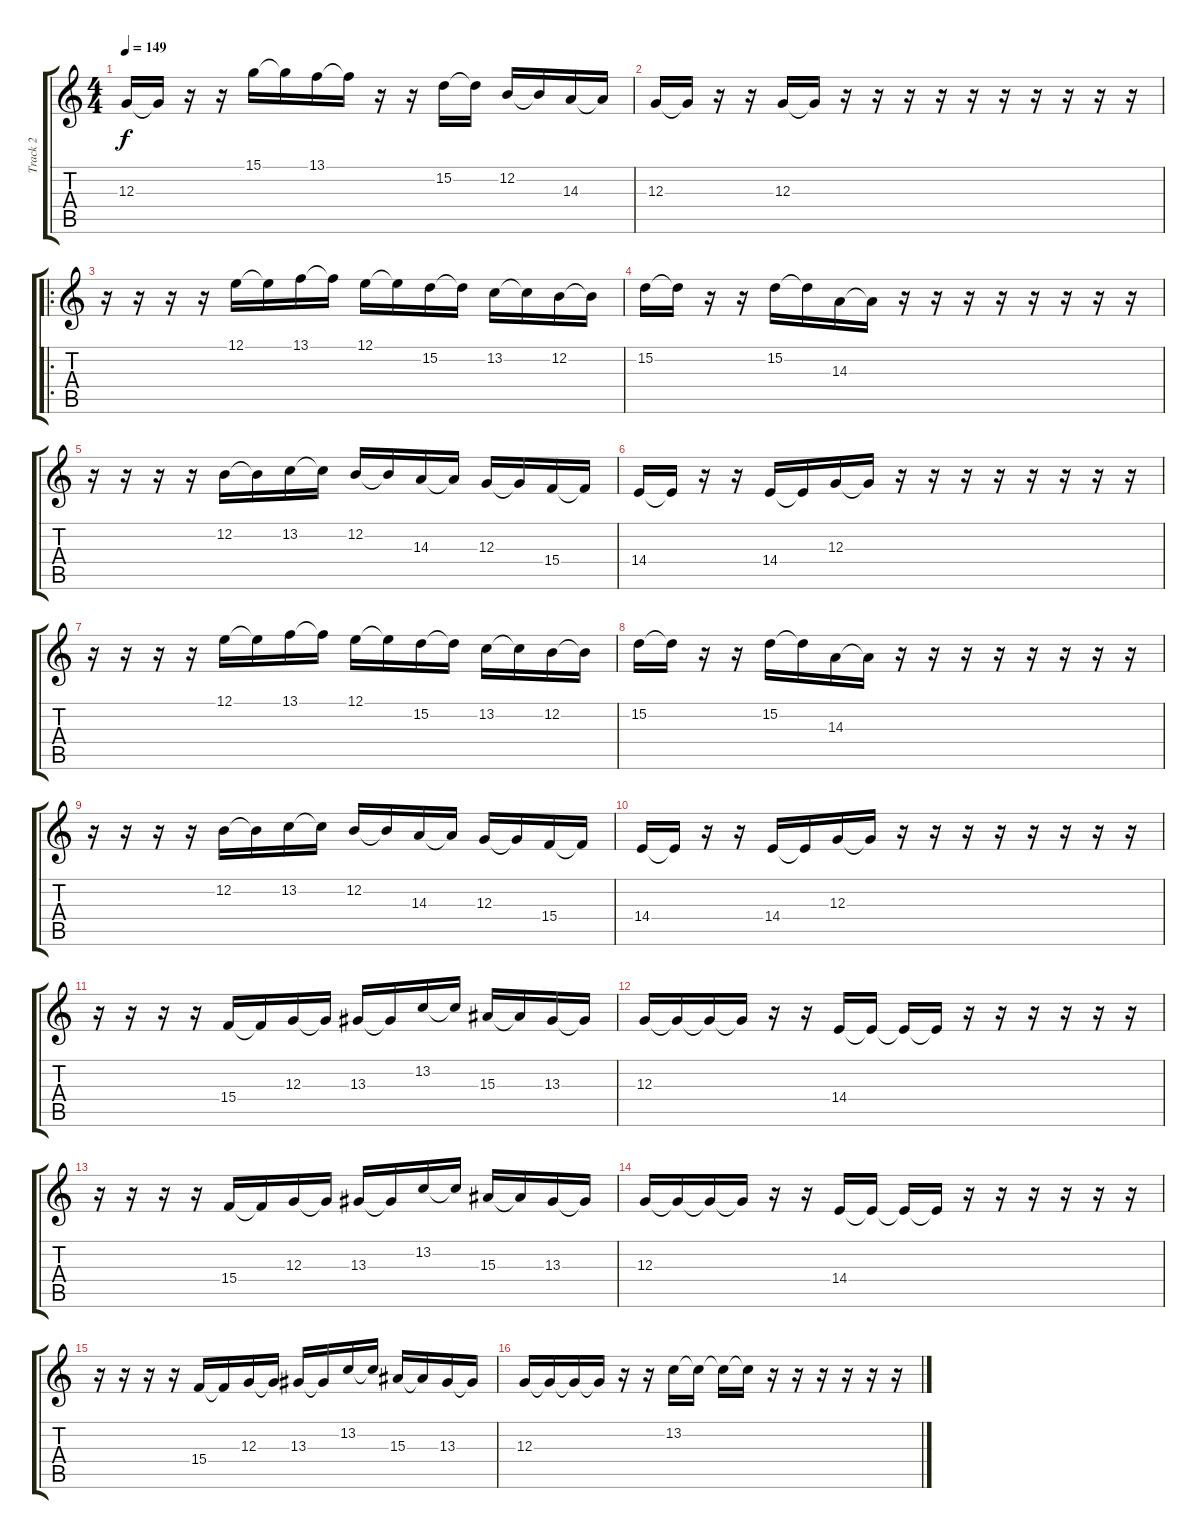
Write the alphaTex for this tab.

\track ("Track 2" "Track 2") {instrument lead5charang}
\staff {score tabs}
\tuning (E4 B3 G3 D3 A2 E2) {hide}
\ts (4 4)
\tempo 149
\clef g2
\ks c
12.3.16{dy f} 12.3{t}.16 r.16 r.16 15.1.16 15.1{t}.16 13.1.16 13.1{t}.16 r.16 r.16 15.2.16 15.2{t}.16 12.2.16 12.2{t}.16 14.3.16 14.3{t}.16 |
12.3.16 12.3{t}.16 r.16 r.16 12.3.16 12.3{t}.16 r.16 r.16 r.16 r.16 r.16 r.16 r.16 r.16 r.16 r.16 |
\ro
r.16 r.16 r.16 r.16 12.1.16 12.1{t}.16 13.1.16 13.1{t}.16 12.1.16 12.1{t}.16 15.2.16 15.2{t}.16 13.2.16 13.2{t}.16 12.2.16 12.2{t}.16 |
15.2.16 15.2{t}.16 r.16 r.16 15.2.16 15.2{t}.16 14.3.16 14.3{t}.16 r.16 r.16 r.16 r.16 r.16 r.16 r.16 r.16 |
r.16 r.16 r.16 r.16 12.2.16 12.2{t}.16 13.2.16 13.2{t}.16 12.2.16 12.2{t}.16 14.3.16 14.3{t}.16 12.3.16 12.3{t}.16 15.4.16 15.4{t}.16 |
14.4.16 14.4{t}.16 r.16 r.16 14.4.16 14.4{t}.16 12.3.16 12.3{t}.16 r.16 r.16 r.16 r.16 r.16 r.16 r.16 r.16 |
r.16 r.16 r.16 r.16 12.1.16 12.1{t}.16 13.1.16 13.1{t}.16 12.1.16 12.1{t}.16 15.2.16 15.2{t}.16 13.2.16 13.2{t}.16 12.2.16 12.2{t}.16 |
15.2.16 15.2{t}.16 r.16 r.16 15.2.16 15.2{t}.16 14.3.16 14.3{t}.16 r.16 r.16 r.16 r.16 r.16 r.16 r.16 r.16 |
r.16 r.16 r.16 r.16 12.2.16 12.2{t}.16 13.2.16 13.2{t}.16 12.2.16 12.2{t}.16 14.3.16 14.3{t}.16 12.3.16 12.3{t}.16 15.4.16 15.4{t}.16 |
14.4.16 14.4{t}.16 r.16 r.16 14.4.16 14.4{t}.16 12.3.16 12.3{t}.16 r.16 r.16 r.16 r.16 r.16 r.16 r.16 r.16 |
r.16 r.16 r.16 r.16 15.4.16 15.4{t}.16 12.3.16 12.3{t}.16 13.3.16 13.3{t}.16 13.2.16 13.2{t}.16 15.3.16 15.3{t}.16 13.3.16 13.3{t}.16 |
12.3.16 12.3{t}.16 12.3{t}.16 12.3{t}.16 r.16 r.16 14.4.16 14.4{t}.16 14.4{t}.16 14.4{t}.16 r.16 r.16 r.16 r.16 r.16 r.16 |
r.16 r.16 r.16 r.16 15.4.16 15.4{t}.16 12.3.16 12.3{t}.16 13.3.16 13.3{t}.16 13.2.16 13.2{t}.16 15.3.16 15.3{t}.16 13.3.16 13.3{t}.16 |
12.3.16 12.3{t}.16 12.3{t}.16 12.3{t}.16 r.16 r.16 14.4.16 14.4{t}.16 14.4{t}.16 14.4{t}.16 r.16 r.16 r.16 r.16 r.16 r.16 |
r.16 r.16 r.16 r.16 15.4.16 15.4{t}.16 12.3.16 12.3{t}.16 13.3.16 13.3{t}.16 13.2.16 13.2{t}.16 15.3.16 15.3{t}.16 13.3.16 13.3{t}.16 |
12.3.16 12.3{t}.16 12.3{t}.16 12.3{t}.16 r.16 r.16 13.2.16 13.2{t}.16 13.2{t}.16 13.2{t}.16 r.16 r.16 r.16 r.16 r.16 r.16
